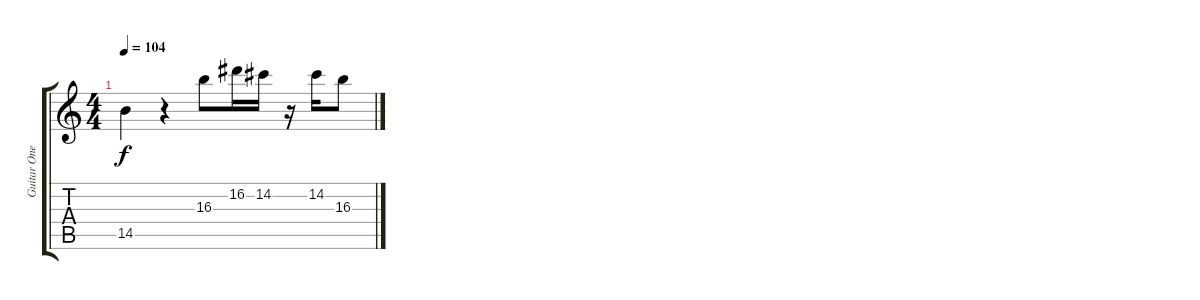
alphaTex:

\track ("Guitar One" "Guitar One") {instrument electricguitarclean}
\staff {score tabs}
\tuning (E4 B3 G3 D3 A2 E2) {hide}
\ts (4 4)
\tempo 104
\clef g2
\ks c
14.5{t}.4{dy f} r.4 16.3.8 16.2.16 14.2.16 r.16 14.2.16 16.3.8
